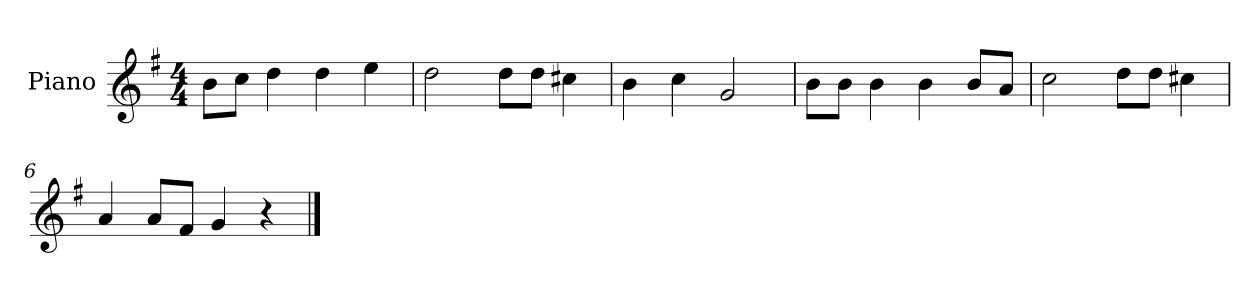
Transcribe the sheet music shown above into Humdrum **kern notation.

**kern
*part1
*staff1
*I"Piano
*I'P-no
*clefG2
*k[f#]
*M4/4
*MM90
=1
8b\L
8cc\J
4dd\
4dd\
4ee\
=2
2dd\
8dd\L
8dd\J
4cc#X\
=3
4b\
4cc\
2g/
=4
8b\L
8b\J
4b\
4b\
8b/L
8a/J
=5
2cc\
8dd\L
8dd\J
4cc#X\
=6
4a/
8a/L
8f#/J
4g/
4r
==
*-
